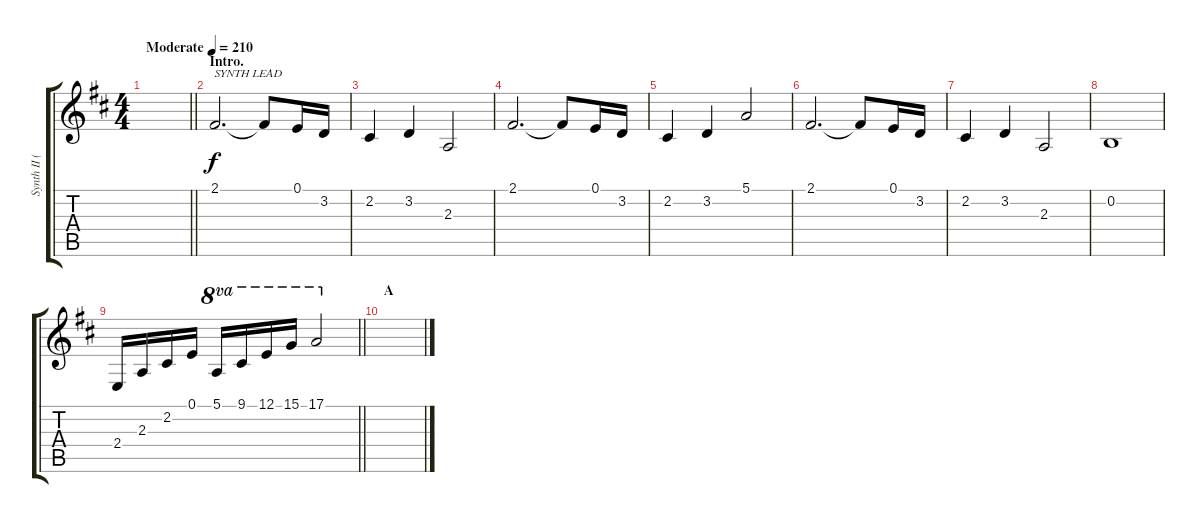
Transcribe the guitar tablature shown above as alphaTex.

\track ("Synth II (Kotobuki Tsumugi)" "Synth II (") {instrument lead2sawtooth}
\staff {score tabs}
\tuning (E4 B3 G3 D3 A2 E2) {hide}
\ts (4 4)
\tempo (210 "Moderate")
\clef g2
\barLineRight lightlight
\ks d
|
\section ("" "Intro.")
2.1.2{d txt "SYNTH LEAD"} 2.1{t}.8 0.1.16 3.2.16 |
2.2.4 3.2.4 2.3.2 |
2.1.2{d} 2.1{t}.8 0.1.16 3.2.16 |
2.2.4 3.2.4 5.1.2 |
2.1.2{d} 2.1{t}.8 0.1.16 3.2.16 |
2.2.4 3.2.4 2.3.2 |
0.2.1 |
\barLineRight lightlight
2.4.16 2.3.16 2.2.16 0.1.16 5.1.16{ot 8va} 9.1.16{ot 8va} 12.1.16{ot 8va} 15.1.16{ot 8va} 17.1.2{ot 8va} |
\section ("" "A")
